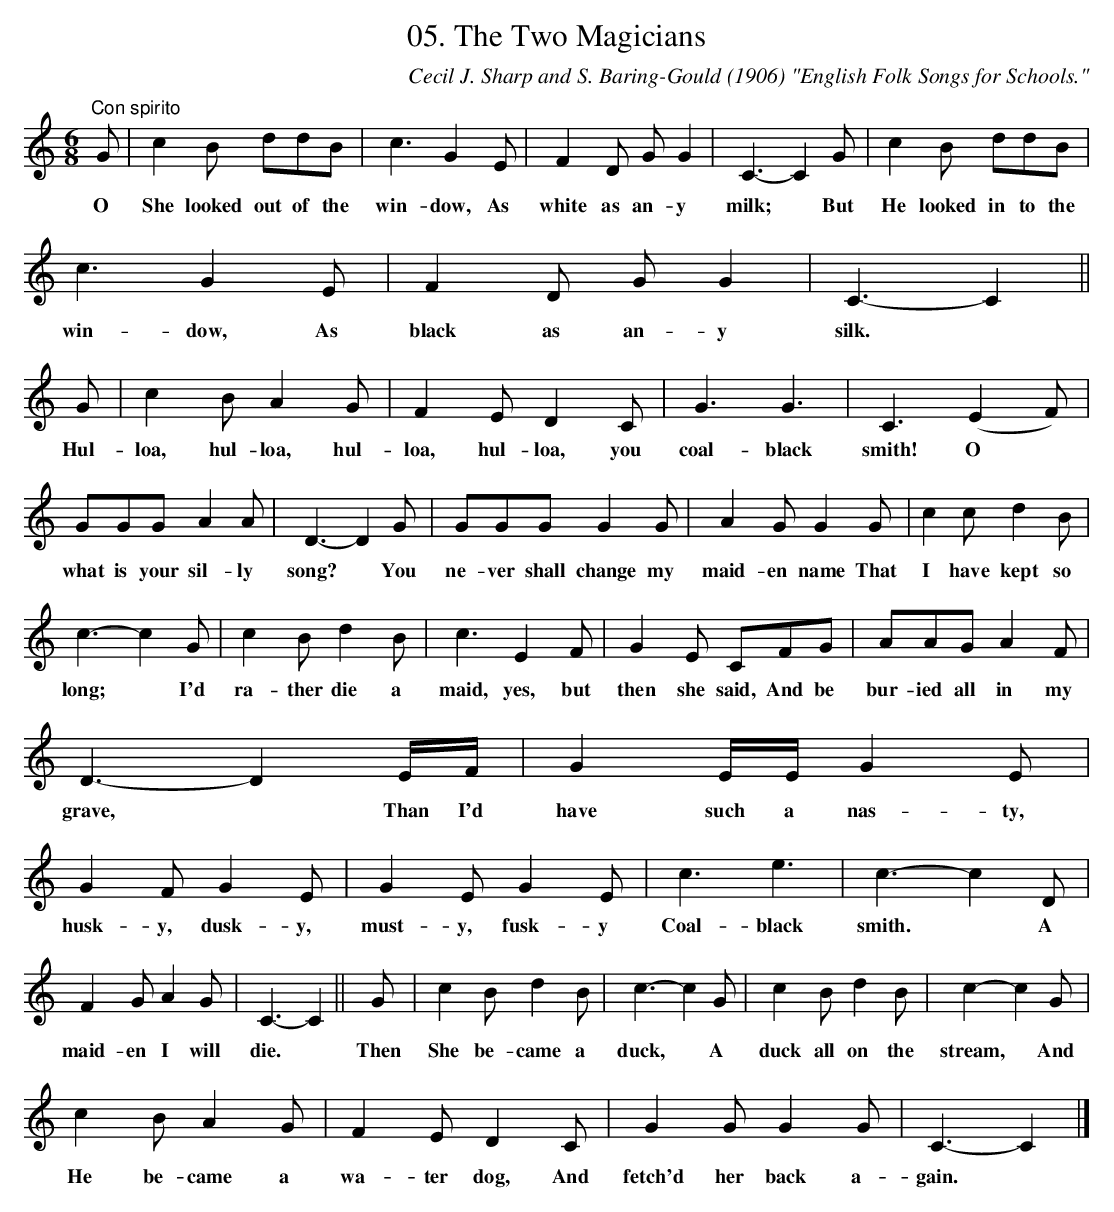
X:1
T:05. The Two Magicians
C:Cecil J. Sharp and S. Baring-Gould (1906) "English Folk Songs for Schools."
L:1/8
M:6/8
K:C
"^Con spirito" G | c2 B ddB | c3 G2 E | F2 D G G2 | C3- C2 G | c2 B ddB |$ c3 G2 E | F2 D G G2 |
w: O|She looked out of the|win- dow, As|white as an- y|milk; * But|He looked in to the|win- dow, As|black as an- y|
C3- C2 || G | c2 B A2 G | F2 E D2 C | G3 G3 | C3 (E2 F) |$ GGG A2 A | D3- D2 G | GGG G2 G |
w: silk. *|Hul-|loa, hul- loa, hul-|loa, hul- loa, you|coal- black|smith! O *|what is your sil- ly|song? * You|ne- ver shall change my|
A2 G G2 G | c2 c d2 B |$ c3- c2 G | c2 B d2 B | c3 E2 F | G2 E CFG | AAG A2 F |$ D3- D2 E/F/ |
w: maid- en name That|I have kept so|long; * I'd|ra- ther die a|maid, yes, but|then she said, And be|bur- ied all in my|grave, * Than I'd|
G2 E/E/ G2 E | G2 F G2 E | G2 E G2 E | c3 e3 | c3- c2 D |$ F2 G A2 G | C3- C2 || G | c2 B d2 B |
w: have such a nas- ty,|husk- y, dusk- y,|must- y, fusk- y|Coal- black|smith. * A|maid- en I will|die. *|Then|She be- came a|
c3- c2 G | c2 B d2 B | c2- c2 G |$ c2 B A2 G | F2 E D2 C | G2 G G2 G | C3- C2 |]
w: duck, * A|duck all on the|stream, * And|He be- came a|wa- ter dog, And|fetch'd her back a-|gain. *|
